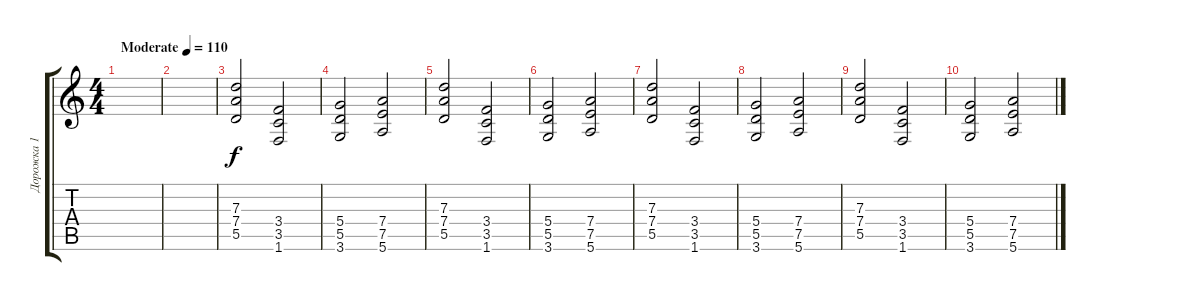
\track ("Дорожка 1" "Дорожка 1") {instrument acousticguitarsteel}
\staff {score tabs}
\tuning (E4 B3 G3 D3 A2 E2) {hide}
\ts (4 4)
\tempo (110 "Moderate")
\clef g2
\ks c
|
|
(7.3 7.4 5.5).2 (3.4 3.5 1.6).2 |
(5.4 5.5 3.6).2 (7.4 7.5 5.6).2 |
(7.3 7.4 5.5).2 (3.4 3.5 1.6).2 |
(5.4 5.5 3.6).2 (7.4 7.5 5.6).2 |
(7.3 7.4 5.5).2 (3.4 3.5 1.6).2 |
(5.4 5.5 3.6).2 (7.4 7.5 5.6).2 |
(7.3 7.4 5.5).2 (3.4 3.5 1.6).2 |
(5.4 5.5 3.6).2 (7.4 7.5 5.6).2
